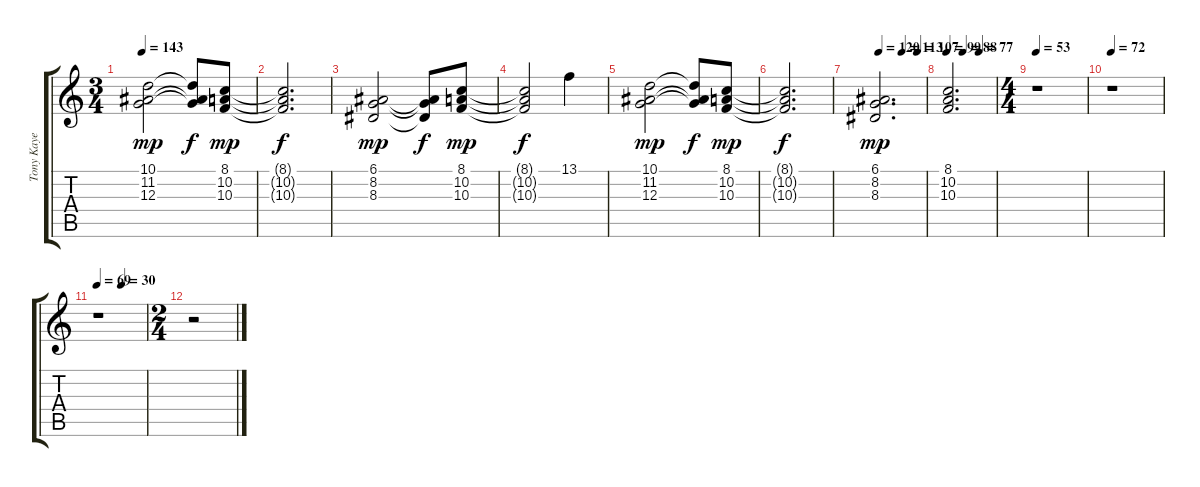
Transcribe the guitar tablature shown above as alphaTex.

\track ("Tony Kaye III" "Tony Kaye ") {instrument choiraahs}
\staff {score tabs}
\tuning (E4 B3 G3 D3 A2 E2) {hide}
\ts (3 4)
\tempo 143
\clef g2
\ks c
(10.1 11.2 12.3).2{dy mp} (10.1{t} 11.2{t} 12.3{t}).8{dy f} (8.1 10.2 10.3).8{dy mp} |
(8.1{t} 10.2{t} 10.3{t}).2{d dy f} |
(6.1 8.2 8.3).2{dy mp} (6.1{t} 8.2{t} 8.3{t}).8{dy f} (8.1 10.2 10.3).8{dy mp} |
(8.1{t} 10.2{t} 10.3{t}).2{dy f} 13.1.4 |
(10.1 11.2 12.3).2{dy mp} (10.1{t} 11.2{t} 12.3{t}).8{dy f} (8.1 10.2 10.3).8{dy mp} |
(8.1{t} 10.2{t} 10.3{t}).2{d dy f} |
\tempo 120
\tempo (113 0.5)
\tempo (107 0.8333333333333334)
(6.1 8.2 8.3).2{d dy mp} |
\tempo 99
\tempo (88 0.3333333333333333)
\tempo (77 0.6666666666666666)
(8.1 10.2 10.3).2{d} |
\ts (4 4)
\tempo 53
r.1 |
\tempo 72
r.1 |
\tempo 69
\tempo (30 0.5)
r.1 |
\ts (2 4)
r.2
